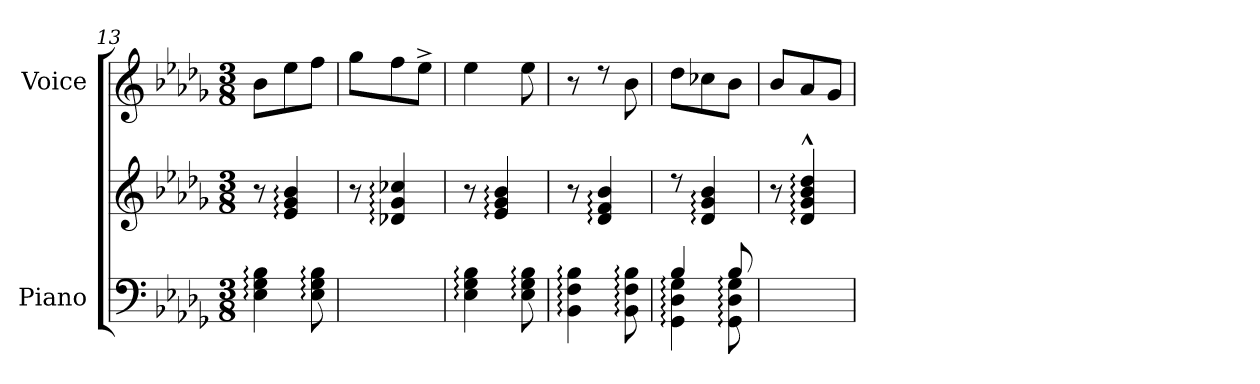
**kern	**kern	**kern
*part2	*part2	*part1
*staff3	*staff2	*staff1
*I"Piano	*	*I"Voice
*I'Piano	*	*I'Voice
*clefF4	*clefG2	*clefG2
*k[b-e-a-d-g-]	*k[b-e-a-d-g-]	*k[b-e-a-d-g-]
*M3/8	*M3/8	*M3/8
=13	=13	=13
4E-\: 4G-\: 4B-\:	8r	8b-\L
.	4e-/: 4g-/: 4b-/:	8ee-\
8E-\: 8G-\: 8B-\:	.	8ff\J
=14	=14	=14
4.ryy	8r	8gg-\L
.	4d-X/: 4g-/: 4cc-X/:	8ff\
.	.	8ee-^<\J
!!LO:LB:g=z
=15	=15	=15
4E-\: 4G-\: 4B-\:	8r	4ee-\
.	4e-/: 4g-/: 4b-/:	.
8E-\: 8G-\: 8B-\:	.	8ee-\
=16	=16	=16
4BB-\: 4F\: 4B-\:	8r	8r
.	4d-/: 4f/: 4b-/:	8rcc
8BB-\: 8F\: 8B-\:	.	8b-\
=17	=17	=17
*^	*	*
4B-/	4GG-\: 4D-\: 4G-\:	8rcc	8dd-\L
.	.	4d-/: 4g-/: 4b-/:	8cc-X\
8B-/	8GG-\: 8D-\: 8G-\:	.	8b-\J
*v	*v	*	*
=18	=18	=18
4.ryy	8r	8b-/L
.	4d-/:^^> 4g-/:^^> 4b-/:^^> 4dd-/:^^>	8a-/
.	.	8g-/J
=	=	=
*-	*-	*-
